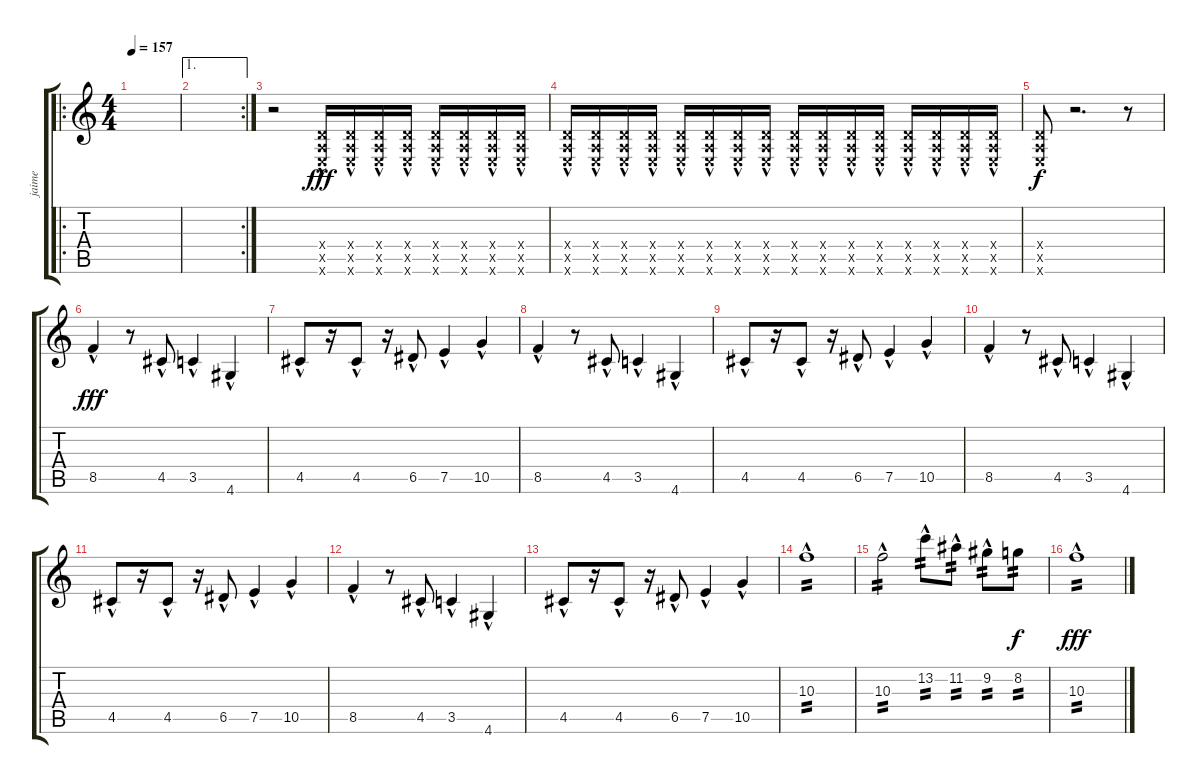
\track ("jaime" "jaime") {instrument distortionguitar}
\staff {score tabs}
\tuning (E4 B3 G3 D3 A2 E2) {hide}
\ro
\ts (4 4)
\tempo 157
\clef g2
\ks c
|
\ae 1
\rc 2
|
r.2{instrument distortionguitar} (0.4{hac x} 0.5{hac x} 0.6{hac x}).16{dy fff} (0.4{hac x} 0.5{hac x} 0.6{hac x}).16 (0.4{hac x} 0.5{hac x} 0.6{hac x}).16 (0.4{hac x} 0.5{hac x} 0.6{hac x}).16 (0.4{hac x} 0.5{hac x} 0.6{hac x}).16 (0.4{hac x} 0.5{hac x} 0.6{hac x}).16 (0.4{hac x} 0.5{hac x} 0.6{hac x}).16 (0.4{hac x} 0.5{hac x} 0.6{hac x}).16 |
(0.4{hac x} 0.5{hac x} 0.6{hac x}).16 (0.4{hac x} 0.5{hac x} 0.6{hac x}).16 (0.4{hac x} 0.5{hac x} 0.6{hac x}).16 (0.4{hac x} 0.5{hac x} 0.6{hac x}).16 (0.4{hac x} 0.5{hac x} 0.6{hac x}).16 (0.4{hac x} 0.5{hac x} 0.6{hac x}).16 (0.4{hac x} 0.5{hac x} 0.6{hac x}).16 (0.4{hac x} 0.5{hac x} 0.6{hac x}).16 (0.4{hac x} 0.5{hac x} 0.6{hac x}).16 (0.4{hac x} 0.5{hac x} 0.6{hac x}).16 (0.4{hac x} 0.5{hac x} 0.6{hac x}).16 (0.4{hac x} 0.5{hac x} 0.6{hac x}).16 (0.4{hac x} 0.5{hac x} 0.6{hac x}).16 (0.4{hac x} 0.5{hac x} 0.6{hac x}).16 (0.4{hac x} 0.5{hac x} 0.6{hac x}).16 (0.4{hac x} 0.5{hac x} 0.6{hac x}).16 |
(0.4{x} 0.5{x} 0.6{x}).8{dy f} r.2{d} r.8 |
8.5{hac}.4{dy fff} r.8 4.5{hac}.8 3.5{hac}.4 4.6{hac}.4 |
4.5{hac}.8 r.16 4.5{hac}.8 r.16 6.5{hac}.8 7.5{hac}.4 10.5{hac}.4 |
8.5{hac}.4 r.8 4.5{hac}.8 3.5{hac}.4 4.6{hac}.4 |
4.5{hac}.8 r.16 4.5{hac}.8 r.16 6.5{hac}.8 7.5{hac}.4 10.5{hac}.4 |
8.5{hac}.4 r.8 4.5{hac}.8 3.5{hac}.4 4.6{hac}.4 |
4.5{hac}.8 r.16 4.5{hac}.8 r.16 6.5{hac}.8 7.5{hac}.4 10.5{hac}.4 |
8.5{hac}.4 r.8 4.5{hac}.8 3.5{hac}.4 4.6{hac}.4 |
4.5{hac}.8 r.16 4.5{hac}.8 r.16 6.5{hac}.8 7.5{hac}.4 10.5{hac}.4 |
10.3{hac}.1{tp 2 volume 12} |
10.3{hac}.2{tp 2} 13.2{hac}.8{tp 2} 11.2{hac}.8{tp 2} 9.2{hac}.8{tp 2} 8.2.8{tp 2 dy f} |
10.3{hac}.1{tp 2 dy fff}
